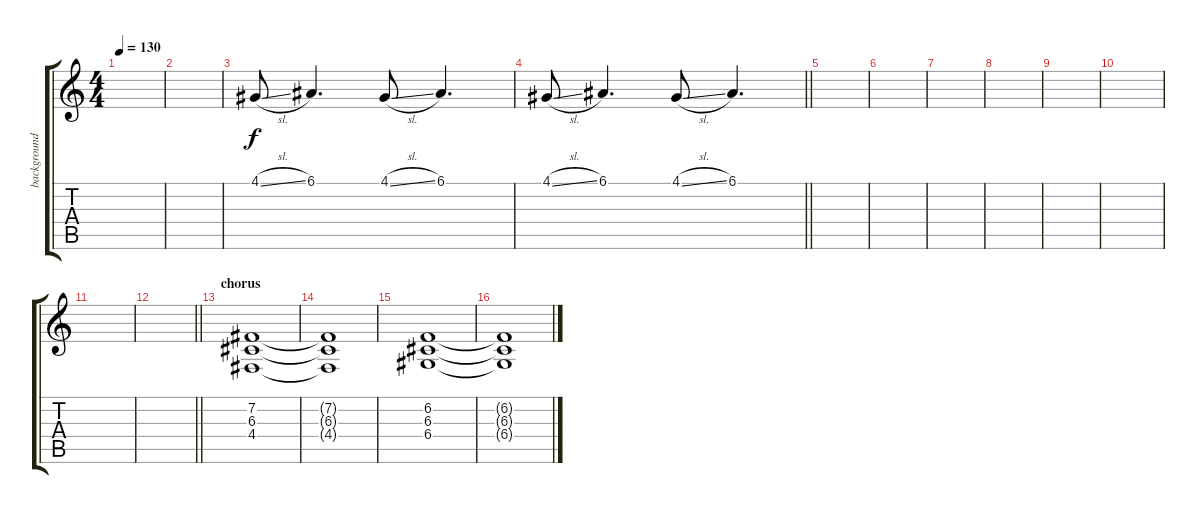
\track ("background" "background") {instrument clarinet}
\staff {score tabs}
\tuning (E4 B3 G3 D3 A2 E2) {hide}
\ts (4 4)
\tempo 130
\clef g2
\ks c
|
|
4.1{sl}.8{volume 8} 6.1.4{d} 4.1{sl}.8 6.1.4{d} |
\barLineRight lightlight
4.1{sl}.8{volume 0} 6.1.4{d} 4.1{sl}.8 6.1.4{d} |
|
|
|
|
|
|
|
\barLineRight lightlight
|
\section ("" "chorus")
(7.2 6.3 4.4).1{txt "" volume 8} |
(7.2{t} 6.3{t} 4.4{t}).1 |
(6.2 6.3 6.4).1 |
(6.2{t} 6.3{t} 6.4{t}).1
